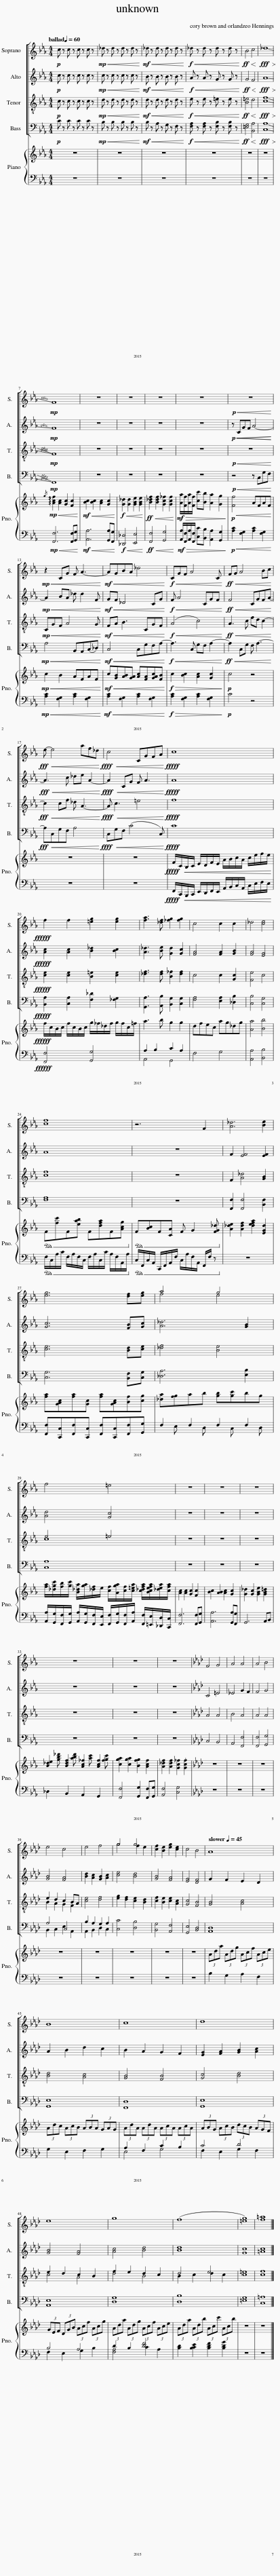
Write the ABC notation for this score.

X:1
%%score [ ( 1 2 ) 3 ( 4 5 ) ( 6 7 ) ] { ( 8 11 ) | ( 9 10 ) }
L:1/8
Q:1/4=60
M:4/4
I:linebreak $
K:Eb
V:1 treble
V:2 treble
V:3 treble
V:4 treble-8
V:5 treble-8
V:6 bass
V:7 bass
V:8 treble
V:11 treble
V:9 bass
V:10 bass
V:1
!p! c z c z c z c z |!mp!!<(! _d z d z d z d z!<)! |!mf!!<(! _d z d z d z d z!<)! |!f!!<(! _d z d z d z d z!<)! |!ff!!<(! B4 c4!<)! | %5
!fff!!>(! !-(!_d8!>)! |$!mp! !-)!F8 | z8 | z8 | z8 | %10
 z8 |!p!!<(! z8!<)! |$!mp!!<(! z2 CG F A3-!<)! |!mf!!<(! AGBA _d4!<)! |!f!!<(! CGF A4 C!<)! | %15
!ff!!<(! FG A4 Bc!<)! |$!fff!!<(! e- e4 af_d!<)! |!ffff!!<(! c4 CGFA!<)! | c8 |$ f2 f2 [=eg]2 [eg]2 | %20
 [fa]3 [_df] [_fg]2 [fg]2 | c4 c2 c2 | _d4 [ce]4 |$ [cf]8 | z6 F2 | %25
 [A_d]6 [Be]2 |$ [eg]6 [df][eg] | a4 g4 |$ f4 =e4 | z8 | %30
 z8 | z8 |$ z8 | z8 | z8 | %35
[K:Ab] F4 G4 | A4 A4 | A4 B4 |$ e4 c4 | e4 f4 | %40
 g4 g4 | [cf]2 [Be]2 [eg]2 [ce]2 | c4 B4 |[Q:1/4=45] A8 |$ B8 | %45
 c8 | d8 |$ e8 | g8 | (f8 | %50
 [=eg]8) | [f=a]8 |] %52
V:2
 x8 | x8 | x8 | x8 | x8 | %5
 x8 |$ x8 | x8 | x8 | x8 | %10
 x8 | x8 |$ x8 | x8 | x8 | %15
 x8 |$ x8 | x8 | x8 |$ x8 | %20
 x8 | x8 | x8 |$ x8 | x8 | %25
 x8 |$ x8 | f4 e4 |$ x8 | x8 | %30
 x8 | x8 |$ x8 | x8 | x8 | %35
[K:Ab] x8 | x8 | x8 |$ x8 | x8 | %40
 g4 f2 e2 | x8 | x8 | x8 |$ x8 | %45
 x8 | x8 |$ x8 | x8 | x8 | %50
 x8 | x8 |] %52
V:3
!p! c z c z c z c z |!mp!!<(! c z c z c z c z!<)! |!mf!!<(! B z B z B z B z!<)! |!f!!<(! A z A z G z G z!<)! |!ff!!<(! G4 F4!<)! | %5
!fff!!>(! !-(!A8!>)! |$!mp! !-)!F8 | z8 | z8 | z8 | %10
 z8 |!p!!<(! z!<(! CGF A4-!<)!!<)! |$!mp!!<(! A2 BA _d d2 F!<)! |!mf!!<(! GF _D4 CG!<)! |!f!!<(! F A4 CGF!<)! | %15
!ff!!<(! F4 CGFA-!<)! |$!fff!!<(! A3 c _de A2-!<)! |!ffff!!<(! A2 CG F A3!<)! | A8 |$ [Ac]2 [Ac]2 [B_d]2 [Bc]2 | %20
 [A_d]3 [Be] [Gd]2 [Gc]2 | [FA]4 [FA]2 [GB]2 | [FA]4 [EG]4 |$ A8 | z8 | %25
 F2 [EF]4 [EF]2 |$ [Gc]6 [FB][Gc] | [A_d]6 [GB]2 |$ [Ad]4 [Gc]4 | z8 | %30
 z8 | z8 |$ z8 | z8 | z8 | %35
[K:Ab] C4 =E4 | _E4 G2 F2 | F4 G4 |$ [GB]4 [FA]4 | [Bd]2 [Ac]2 [GB]2 [Ac]2 | %40
 [ce]4 [Bd]4 | [GB]4 [FA]4 | [EG]4 [DF]4 | G2 F2 E2 D2 |$ A2 B2 d2 c2 | %45
 B2 A2 G2 F2 | [EG]2 [FA]2 [GB]2 [Ac]2 |$ [GB]4 [FA]4 | [Ac]4 [Bd]4 | [Bd]8 | %50
 [Gc]8 | [=Ac]8 |] %52
V:4
!p! c z c z c z c z |!mp!!<(! d z d z d z d z!<)! |!mf!!<(! d z d z d z d z!<)! |!f!!<(! e z e z =e z e z!<)! |!ff!!<(! [B=e]4 d4!<)! | %5
!fff!!>(! !-(![cf]8!>)! |$!mp! !-)!F8 | z8 | z8 | z8 | %10
 z8 |!p!!<(! z8!<)! |$!mp!!<(! CGF A4 G!<)! |!mf!!<(! FA B3 CGF!<)! |!f!!<(! (A4 c4)!<)! | %15
!ff!!<(! A3 c fd c2-!<)! |$!fff!!<(! c2 cf _d A3-!<)! |!ffff!!<(! A c3 =e4!<)! | f8 |$ [ce]2 [ce]2 [B=e]2 [ce]2 | %20
 [_df]3 [df] [B_f]2 [df]2 | c4 c2 [Gc]2 | [Fe]4 c4 |$ [cf]8 | z8 | %25
 F2 [A_d]4 [GB]2 |$ [ce]6 [Bd][ce] | [_df]4 [Be]4 |$ e4 =e4 | z8 | %30
 z8 | z8 |$ z8 | z8 | z8 | %35
[K:Ab] A4 A4 | B4 A4 | A4 A4 |$ e2 d2 c2 BA | [ce]4 [df]4 | %40
 [eg]2 [df]2 [ce]2 [Bd]2 | [cf]2 [Be]2 [ce]2 [Ac]2 | [Gc]4 [FB]4 | [GB]4 [Ac]4 |$ [Bd]4 [Ac]4 | %45
 [GB]4 [FB]4 | [Gc]4 [Bd]4 |$ e2 d2 c2 B2 | f2 e2 d2 c2 | d4 e4 | %50
 =e8 | [cf]8 |] %52
V:5
 x8 | x8 | x8 | x8 | x8 | %5
 x8 |$ x8 | x8 | x8 | x8 | %10
 x8 | x8 |$ x8 | x8 | x8 | %15
 x8 |$ x8 | x8 | x8 |$ x8 | %20
 x8 | x8 | x8 |$ x8 | x8 | %25
 x8 |$ x8 | x8 |$ c8 | x8 | %30
 x8 | x8 |$ x8 | x8 | x8 | %35
[K:Ab] x8 | x8 | x8 |$ B2 A2 G2 F2 | x8 | %40
 x8 | x8 | x8 | x8 |$ x8 | %45
 x8 | x8 |$ c4 A4 | d4 B4 | B2 c2 d2 c2 | %50
 c8 | x8 |] %52
V:6
!p! C z C z C z C z |!mp!!<(! B, z B, z B, z B, z!<)! |!mf!!<(! B, z A, z G, z F, z!<)! |!f!!<(! [F,A,] z [F,A,] z [F,B,] z [F,B,] z!<)! |!ff!!<(! [=E,G,]4 [B,,A,]4!<)! | %5
!fff!!>(! !-(![C,A,]8!>)! |$!mp! !-)!F,,8 | z8 | z8 | z8 | %10
 z8 |!p!!<(! z4 z C,G,F,!<)! |$!mp!!<(! A,4 B,,A,,(C,_D,)!<)! |!mf!!<(! C,4 C,G,F,A,-!<)! |!f!!<(! A,3 C, G,F, A,2-!<)! | %15
!ff!!<(! A,2 C,G, F, A,3-!<)! |$!fff!!<(! A,C,G,F, A,4!<)! |!ffff!!<(! C,G,F, (C4 C,)!<)! | C8 |$ [B,,A,]2 [C,A,]2 [F,_D]2 [_F,G,]2 | %20
 [G,,A,]3 [A,,B,] [B,,G,]2 [C,G,]2 | [F,A,]4 [E,A,]2 [_D,B,]2 | [C,B,]4 [C,G,]4 |$ [F,A,]8 | z8 | %25
 [F,,F,]2 [F,,F,]4 [B,,F,]2 |$ [C,G,]6 [B,,F,][C,G,] | [_D,A,]6 [E,B,]2 |$ [C,A,]8 | z8 | %30
 z8 | z8 |$ z8 | z8 | z8 | %35
[K:Ab] C,4 B,,4 | A,,4 [F,,F,]4 | [F,,F,]4 [G,,G,]4 |$ A,4 C,4 | B,2 A,2 G,2 A,2 | %40
 [C,C]4 [D,B,]4 | [B,,G,]4 [A,,F,]4 | [G,,E,]4 [B,,D,]4 | [A,,D,]8 |$ [G,,E,]8 | %45
 [F,,D,]8 | [G,,E,]8 |$ [A,,E,]8 | [D,G,]8 | [D,B,]8 | %50
 [=E,G,]8 | [C,=A,]8 |] %52
V:7
 x8 | x8 | x8 | x8 | x8 | %5
 x8 |$ x8 | x8 | x8 | x8 | %10
 x8 | x8 |$ x8 | x8 | x8 | %15
 x8 |$ x8 | x8 | x8 |$ x8 | %20
 x8 | x8 | x8 |$ x8 | x8 | %25
 x8 |$ x8 | x8 |$ x8 | x8 | %30
 x8 | x8 |$ x8 | x8 | x8 | %35
[K:Ab] x8 | x8 | x8 |$ B,,2 C,2 E,2 A,,2 | A,,2 B,,2 D,2 C,2 | %40
 x8 | x8 | x8 | x8 |$ x8 | %45
 x8 | x8 |$ x8 | x8 | x8 | %50
 x8 | x8 |] %52
V:8
 z8 | z8 | z8 | z8 | z8 | %5
 z8 |$!mp!!<(!{/g} !arpeggio![Acf]2 [Ac]2 [Gc]2 [Fc]2!<)! |!mf!!<(! [Bc]2 [Bc]2 [Ac]2 [Gc]2!<)! |!f!!<(! [G_d]2 [Gd]2 [GBe]2 [GBe]2!<)! |!ff!!<(! [B_df]2 [Bdf]2 [Gc_f]2 [Gcf]2!<)! | %10
!mf!!>(! [Aa]/[Ff]/[Aa]/[Ff]/ [cc'][Bb] [Aa]2 [Gg]2!>)! |!p!!<(! [Ff]4 AFAF!<)! |$!mp!!<(! c2 B2 AFAF!<)! |!mf!!<(! c[GB][AB][GA] [Ac][FA][GAc][FB]!<)! |!f!!>(! c2 [Bc]2 [Ac]2 [Gc]2!>)! | %15
!p! c4 z4 |$ z8 | z8 |!<(! F/C/B,/C/ E/D/F/E/ A/B/c/A/ c/e/f/e/!<)! |$ f/c/B/c/ f/c/B/c/ g/_f/_d/f/ g/f/c/=f/ | %20
 a3 b g2 g2 | dfec ag_dg | [Aa]4 [Bb]4 |$!ped! F!ped![fc']F[eab] F[dfa]F[Acg]!ped-up! |!ped! F!ped![Bc]F[CA] F G2 [FG_d]!ped-up! | %25
 [A_de]2 [Adf]2 [defa]2 [EGd]2 |$ [fa][GAc][fa][Gc] [fa][GAc][Bf][cg] | [_da][fg]ab [gb][gc']bg |$ [fa]/[_dgc']/[fb]/[gc']/ [B_da]/[ga]/[_df]/e/ [cf]/[Aga]/[cf]/[c=ea]/ [c_dfa]/[Bcefa]/[_dea]/[cfa]/ | [Ac]2 [Ac]2 [Gc]2 [Fc]2 | %30
 [Bc]2 [AB]2 [Ac]2 [Gc]2 | [G_d]2 [Gc]2 [GBe]2 [GB=d]2 |$ [B_de]2 [Bdf]2 [Ac_f]2 [Acf]2 | [cga]2 [cga]2 [Bfg]2 [Acf]2 | [A_df]2 [Adf]2 [Gc_f]2 .[Gcf]2 | %35
[K:Ab] z8 | z8 | z8 |$ z8 | z8 | %40
 z8 | z8 | z8 | (3Ada (3Adg (3Acf (3Ace |$ (3Adc (3AcB (3ABA (3GAG | %45
 (3AdA (3AdA (3AcA (3AcA | (3ABG (3AcB (3dcB (3AGF |$ (3GEF (3DGB (3Acf (3Acg | (3Ada (3Adg (3Acf (3Ace | (3Ada (3Adb (3Acc' (3Acb | %50
 z8 | z8 |] %52
V:9
 z8 | z8 | z8 | z8 | z8 | %5
 z8 |$!mp!!<(! [F,,F,]6 [F,,F,][G,,G,]!<)! |!mf!!<(! [A,,A,]6 [G,,A,][F,,G,]!<)! |!f!!<(! [_D,,_D,]4 [E,,E,]4!<)! |!ff!!<(! [F,,F,]4 [G,,G,]4!<)! | %10
!mf!!>(! [A,,A,]/[F,,F,]/[A,,A,]/[F,,F,]/ [C,C][B,,B,] [A,,A,]2 [G,,G,]2!>)! |!p!!<(! [A,C]2 [F,G,]2 [A,C]2 [F,G,]2!<)! |$!mp!!<(! [A,C]2 [F,G,]2 [A,C]2 [F,G,]2!<)! |!mf!!<(! [A,C]2 [F,G,]2 [A,C]2 [F,G,]2!<)! |!f!!>(! [A,C]2 [F,G,]2 [A,C]2 [F,G,]2!>)! | %15
!p! C4 z4 |$ z8 | z8 |!<(! F,,/C,,/B,,,/C,,/ E,,/D,,/F,,/E,,/ A,,/B,,/C,/A,,/ C,/E,/F,/E,/!<)! |$ [F,,F,]4 [G,,G,]4 | %20
 A,2 B,2 C2 A,2 | F,4 G,4 | [A,,A,]4 [B,,B,]4 |$ F,/C,/A,/C/ F,/A,/F,/C,/ F,/A,/C,/C/ A,/F,/A,,/A,/ | C,/F,,/C,/A,,/ C,,/F,,/A,,/F,/ C,/A,/F,/A,,/ F,,/F,/ z | %25
 z8 |$ [F,,F,][C,,C,][F,,F,][C,,C,] [F,,F,][C,,C,][F,,F,][G,,G,] | F,2 F,2 F,2 F,2 |$ [A,,A,]/[G,,G,]/[F,,F,]/[G,,G,]/ [A,,A,]/[G,,G,]/[F,,F,]/[E,,E,]/ [F,,F,]/[G,,G,]/[F,,F,]/[A,,A,]/ [F,,F,]/[=E,,E,]/[_D,,D,]/[C,,C,]/ | [F,,F,]6 [F,,F,][G,,G,] | %30
 [A,,A,]6 [G,,A,][F,,G,] | G,,6 A,,B,, |$ _D,2 B,,2 A,,2 G,,2 | [F,,F,]4 [G,,G,]2 [F,,F,][G,,G,] | [A,,F,]4 [C,G,]4 | %35
[K:Ab] z8 | z8 | z8 |$ z8 | z8 | %40
 z8 | z8 | z8 | B,2 G,2 A,2 F,2 |$ G,2 E,2 F,2 G,2 | %45
 A,2 F,2 C2 B,2 | C4 D4 |$ B,4 A,4 | D2 B,2 [DF]4 | [B,D]2 [B,CE]2 [B,DF]2 [B,DG]2 | %50
 z8 | z8 |] %52
V:10
 x8 | x8 | x8 | x8 | x8 | %5
 x8 |$ x8 | x8 | x8 | x8 | %10
 x8 | x8 |$ x8 | x8 | x8 | %15
 x8 |$ x8 | x8 | x8 |$ x8 | %20
 A,,4 G,,4 | x8 | x8 |$ x8 | x8 | %25
 x8 |$ x8 | x E, x D, x C, x D, |$ x8 | x8 | %30
 x8 | x8 |$ x8 | x8 | x8 | %35
[K:Ab] x8 | x8 | x8 |$ x8 | x8 | %40
 x8 | x8 | x8 | x8 |$ x8 | %45
 E,4 G,4 | F,2 E,2 G,2 F,2 |$ F,2 E,2 G,2 B,2 | [F,A,]4 C2 A,2 | x8 | %50
 x8 | x8 |] %52
V:11
 x8 | x8 | x8 | x8 | x8 | %5
 x8 |$ x8 | x8 | x8 | x8 | %10
 x8 | x8 |$ x8 | x8 | x8 | %15
 x8 |$ x8 | x8 | x8 |$ x8 | %20
 x8 | x8 | x8 |$ x8 | x8 | %25
 x8 |$ x8 | x8 |$ x8 | x8 | %30
 x8 | x8 |$ x [gb_d'] x [abd'] x [ac'] x [_fgc'] | x8 | x8 | %35
[K:Ab] x8 | x8 | x8 |$ x8 | x8 | %40
 x8 | x8 | x8 | x8 |$ x8 | %45
 x8 | x8 |$ x8 | x8 | x8 | %50
 x8 | x8 |] %52
